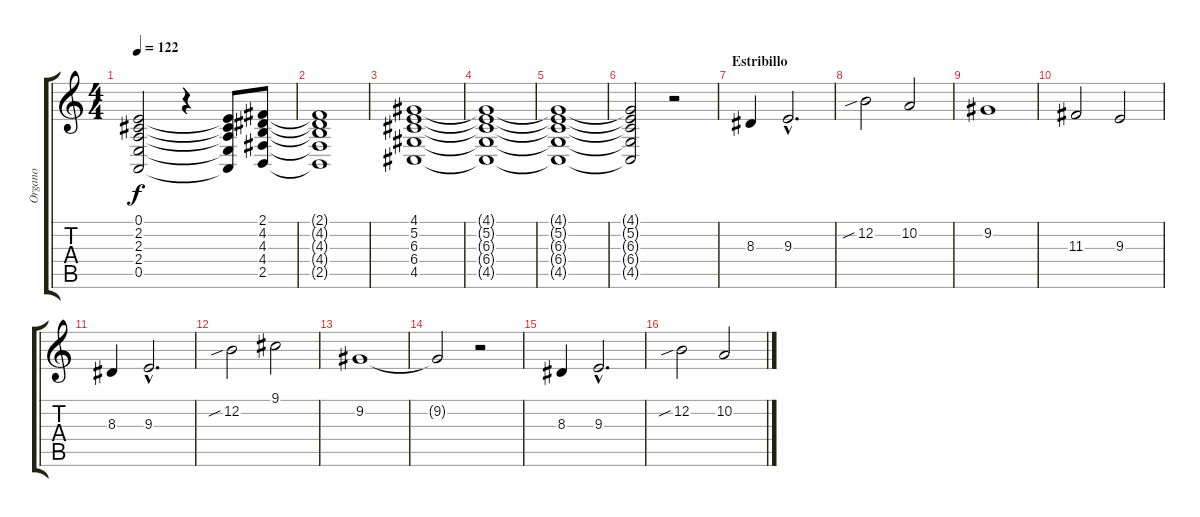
\track ("Organo" "Organo") {instrument pad7halo}
\staff {score tabs}
\tuning (E4 B3 G3 D3 A2 E2) {hide}
\ts (4 4)
\tempo 122
\clef g2
\ks c
(0.1 2.2 2.3 2.4 0.5).2{dy f} r.4 (0.1{t} 2.2{t} 2.3{t} 2.4{t} 0.5{t}).8 (2.1 4.2 4.3 4.4 2.5).8 |
(2.1{t} 4.2{t} 4.3{t} 4.4{t} 2.5{t}).1 |
(4.1 5.2 6.3 6.4 4.5).1 |
(4.1{t} 5.2{t} 6.3{t} 6.4{t} 4.5{t}).1 |
(4.1{t} 5.2{t} 6.3{t} 6.4{t} 4.5{t}).1 |
(4.1{t} 5.2{t} 6.3{t} 6.4{t} 4.5{t}).2 r.2 |
\section ("" "Estribillo")
8.3.4 9.3{hac}.2{d} |
12.2{sib}.2 10.2.2 |
9.2.1 |
11.3.2 9.3.2 |
8.3.4 9.3{hac}.2{d} |
12.2{sib}.2 9.1.2 |
9.2.1 |
9.2{t}.2 r.2 |
8.3.4 9.3{hac}.2{d} |
12.2{sib}.2 10.2.2
